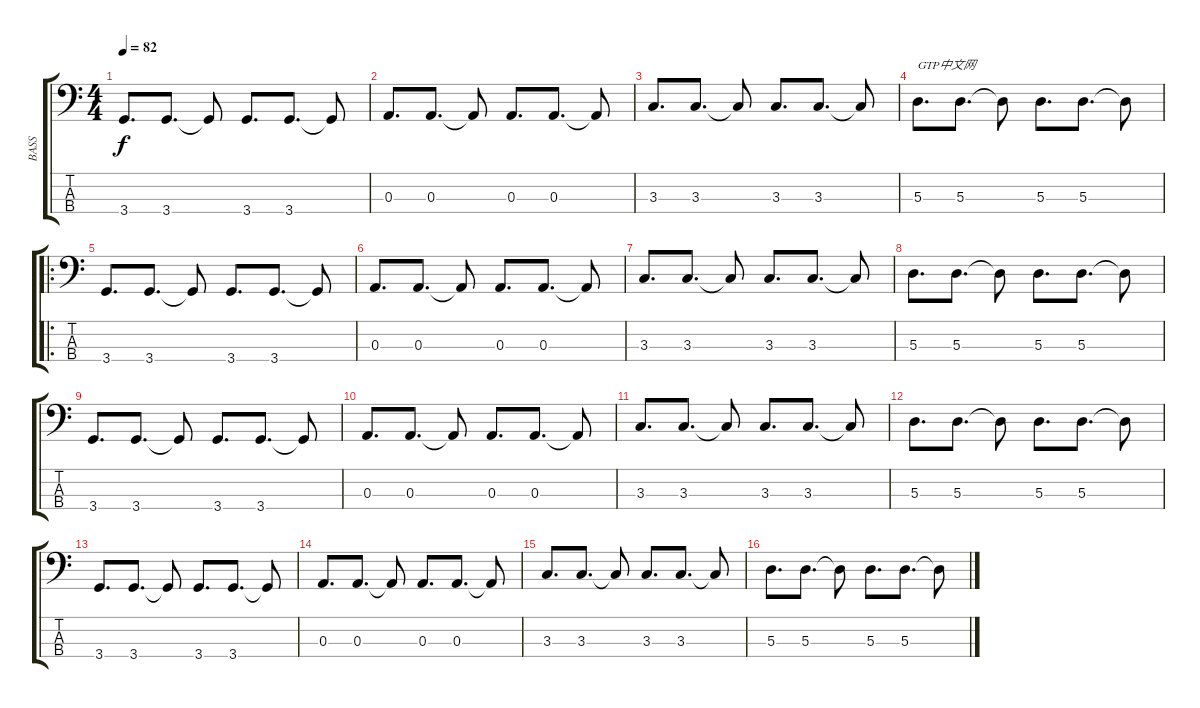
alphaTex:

\track ("BASS" "BASS") {instrument slapbass2}
\staff {score tabs}
\tuning (G2 D2 A1 E1) {hide}
\ts (4 4)
\tempo 82
\clef f4
\ks c
3.4.8{d dy f instrument slapbass2} 3.4.8{d} 3.4{t}.8 3.4.8{d} 3.4.8{d} 3.4{t}.8 |
0.3.8{d} 0.3.8{d} 0.3{t}.8 0.3.8{d} 0.3.8{d} 0.3{t}.8 |
3.3.8{d} 3.3.8{d} 3.3{t}.8 3.3.8{d} 3.3.8{d} 3.3{t}.8 |
5.3.8{d txt "GTP中文网"} 5.3.8{d} 5.3{t}.8 5.3.8{d} 5.3.8{d} 5.3{t}.8 |
\ro
3.4.8{d} 3.4.8{d} 3.4{t}.8 3.4.8{d} 3.4.8{d} 3.4{t}.8 |
0.3.8{d} 0.3.8{d} 0.3{t}.8 0.3.8{d} 0.3.8{d} 0.3{t}.8 |
3.3.8{d} 3.3.8{d} 3.3{t}.8 3.3.8{d} 3.3.8{d} 3.3{t}.8 |
5.3.8{d} 5.3.8{d} 5.3{t}.8 5.3.8{d} 5.3.8{d} 5.3{t}.8 |
3.4.8{d} 3.4.8{d} 3.4{t}.8 3.4.8{d} 3.4.8{d} 3.4{t}.8 |
0.3.8{d} 0.3.8{d} 0.3{t}.8 0.3.8{d} 0.3.8{d} 0.3{t}.8 |
3.3.8{d} 3.3.8{d} 3.3{t}.8 3.3.8{d} 3.3.8{d} 3.3{t}.8 |
5.3.8{d} 5.3.8{d} 5.3{t}.8 5.3.8{d} 5.3.8{d} 5.3{t}.8 |
3.4.8{d} 3.4.8{d} 3.4{t}.8 3.4.8{d} 3.4.8{d} 3.4{t}.8 |
0.3.8{d} 0.3.8{d} 0.3{t}.8 0.3.8{d} 0.3.8{d} 0.3{t}.8 |
3.3.8{d} 3.3.8{d} 3.3{t}.8 3.3.8{d} 3.3.8{d} 3.3{t}.8 |
5.3.8{d} 5.3.8{d} 5.3{t}.8 5.3.8{d} 5.3.8{d} 5.3{t}.8
